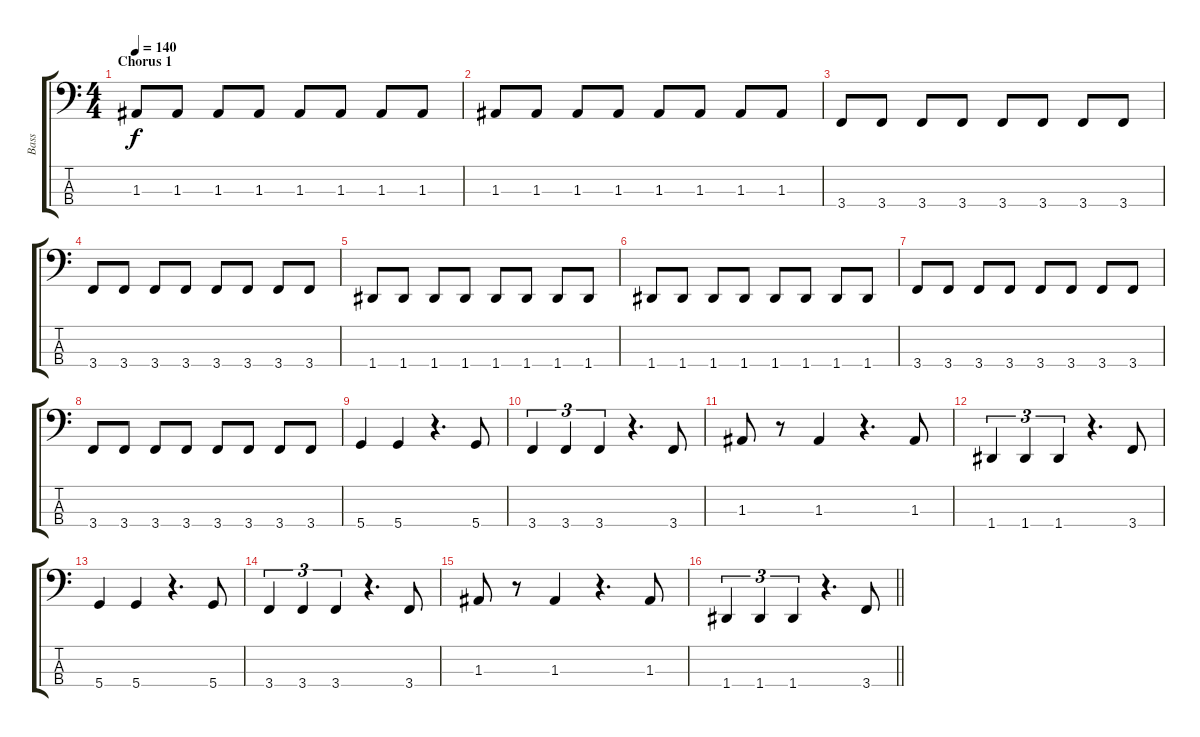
\track ("Bass" "Bass") {instrument electricbassfinger}
\staff {score tabs}
\tuning (G2 D2 A1 D1) {hide}
\ts (4 4)
\section ("" "Chorus 1")
\tempo 140
\clef f4
\ks c
1.3.8{dy f} 1.3.8 1.3.8 1.3.8 1.3.8 1.3.8 1.3.8 1.3.8 |
1.3.8 1.3.8 1.3.8 1.3.8 1.3.8 1.3.8 1.3.8 1.3.8 |
3.4.8 3.4.8 3.4.8 3.4.8 3.4.8 3.4.8 3.4.8 3.4.8 |
3.4.8 3.4.8 3.4.8 3.4.8 3.4.8 3.4.8 3.4.8 3.4.8 |
1.4.8 1.4.8 1.4.8 1.4.8 1.4.8 1.4.8 1.4.8 1.4.8 |
1.4.8 1.4.8 1.4.8 1.4.8 1.4.8 1.4.8 1.4.8 1.4.8 |
3.4.8 3.4.8 3.4.8 3.4.8 3.4.8 3.4.8 3.4.8 3.4.8 |
3.4.8 3.4.8 3.4.8 3.4.8 3.4.8 3.4.8 3.4.8 3.4.8 |
5.4.4 5.4.4 r.4{d} 5.4.8 |
3.4.4{tu (3 2)} 3.4.4{tu (3 2)} 3.4.4{tu (3 2)} r.4{d} 3.4.8 |
1.3.8 r.8 1.3.4 r.4{d} 1.3.8 |
1.4.4{tu (3 2)} 1.4.4{tu (3 2)} 1.4.4{tu (3 2)} r.4{d} 3.4.8 |
5.4.4 5.4.4 r.4{d} 5.4.8 |
3.4.4{tu (3 2)} 3.4.4{tu (3 2)} 3.4.4{tu (3 2)} r.4{d} 3.4.8 |
1.3.8 r.8 1.3.4 r.4{d} 1.3.8 |
\barLineRight lightlight
1.4.4{tu (3 2)} 1.4.4{tu (3 2)} 1.4.4{tu (3 2)} r.4{d} 3.4.8
